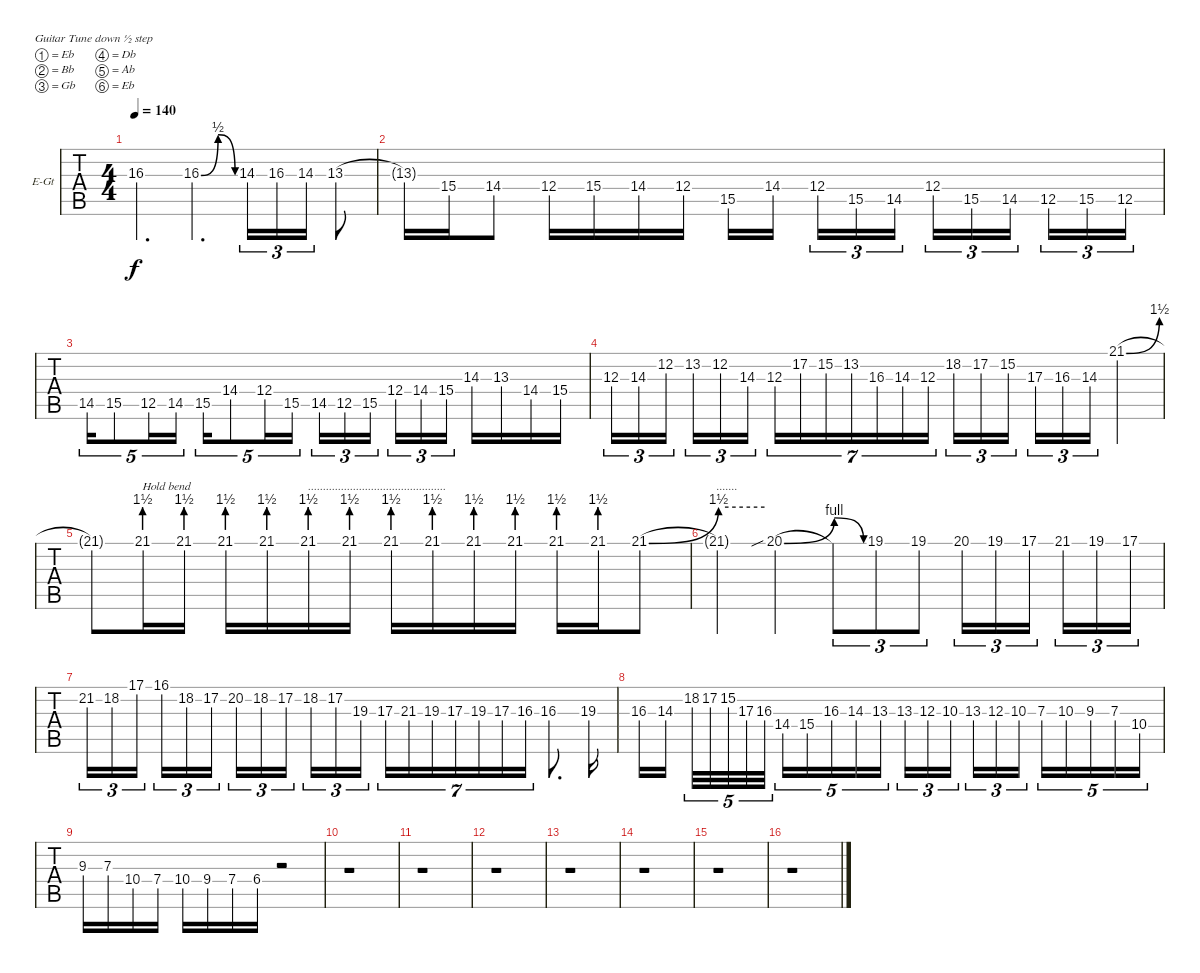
\bracketExtendMode groupsimilarinstruments
\firstSystemTrackNameOrientation horizontal
\otherSystemsTrackNameOrientation horizontal
\track ("Guitare lead - Yngwie Malmsteen" "E-Gt") {instrument overdrivenguitar}
\staff {tabs}
\tuning (Eb4 Bb3 Gb3 Db3 Ab2 Eb2)
\ts (4 4)
\tempo 140
\clef g2
\ks c
16.3{t}.4{d dy f} 16.3{be (bendrelease 0 0 14.399999999999999 2 14.399999999999999 2 60 0)}.4{d} 14.3.16{tu (3 2)} 16.3.16{tu (3 2)} 14.3.16{tu (3 2)} 13.3.8 |
13.3{t}.16 15.4.16 14.4.8 12.4.16 15.4.16 14.4.16 12.4.16 15.5.16 14.4.16 12.4.16{tu (3 2)} 15.5.16{tu (3 2)} 14.5.16{tu (3 2)} 12.4.16{tu (3 2)} 15.5.16{tu (3 2)} 14.5.16{tu (3 2)} 12.5.16{tu (3 2)} 15.5.16{tu (3 2)} 12.5.16{tu (3 2)} |
14.5.16{tu (5 4)} 15.5.8{tu (5 4)} 12.5.16{tu (5 4)} 14.5.16{tu (5 4)} 15.5.16{tu (5 4)} 14.4.8{tu (5 4)} 12.4.16{tu (5 4)} 15.5.16{tu (5 4)} 14.5.16{tu (3 2)} 12.5.16{tu (3 2)} 15.5.16{tu (3 2)} 12.4.16{tu (3 2)} 14.4.16{tu (3 2)} 15.4.16{tu (3 2)} 14.3.16 13.3.16 14.4.16 15.4.16 |
12.3.16{tu (3 2)} 14.3.16{tu (3 2)} 12.2.16{tu (3 2)} 13.2.16{tu (3 2)} 12.2.16{tu (3 2)} 14.3.16{tu (3 2)} 12.3.16{tu (7 4)} 17.2.16{tu (7 4)} 15.2.16{tu (7 4)} 13.2.16{tu (7 4)} 16.3.16{tu (7 4)} 14.3.16{tu (7 4)} 12.3.16{tu (7 4)} 18.2.16{tu (3 2)} 17.2.16{tu (3 2)} 15.2.16{tu (3 2)} 17.3.16{tu (3 2)} 16.3.16{tu (3 2)} 14.3.16{tu (3 2)} 21.1{be (bend 0 0 60 6)}.4 |
21.1{be (hold 0 0 60 0) t}.8 21.1{be (prebend 0 6 60 6)}.16{txt "Hold bend"} 21.1{be (prebend 0 6 60 6)}.16 21.1{be (prebend 0 6 60 6)}.16 21.1{be (prebend 0 6 60 6)}.16 21.1{be (prebend 0 6 60 6)}.16{txt ".............................................."} 21.1{be (prebend 0 6 60 6)}.16 21.1{be (prebend 0 6 60 6)}.16 21.1{be (prebend 0 6 60 6)}.16 21.1{be (prebend 0 6 60 6)}.16 21.1{be (prebend 0 6 60 6)}.16 21.1{be (prebend 0 6 60 6)}.16 21.1{be (prebend 0 6 60 6)}.16 21.1{be (bend 0 0 60 6)}.8 |
21.1{be (hold 0 6 60 6) t}.4{txt "......."} 20.1{be (bend 0 0 60 4) sib}.4 20.1{be (release 0 4 60 0) t}.8{tu (3 2)} 19.1.8{tu (3 2)} 19.1.8{tu (3 2)} 20.1.16{tu (3 2)} 19.1.16{tu (3 2)} 17.1.16{tu (3 2)} 21.1.16{tu (3 2)} 19.1.16{tu (3 2)} 17.1.16{tu (3 2)} |
21.2.16{tu (3 2)} 18.2.16{tu (3 2)} 17.1.16{tu (3 2)} 16.1.16{tu (3 2)} 18.2.16{tu (3 2)} 17.2.16{tu (3 2)} 20.2.16{tu (3 2)} 18.2.16{tu (3 2)} 17.2.16{tu (3 2)} 18.2.16{tu (3 2)} 17.2.16{tu (3 2)} 19.3.16{tu (3 2)} 17.3.16{tu (7 4)} 21.3.16{tu (7 4)} 19.3.16{tu (7 4)} 17.3.16{tu (7 4)} 19.3.16{tu (7 4)} 17.3.16{tu (7 4)} 16.3.16{tu (7 4)} 16.3.8{d} 19.3.16 |
16.3.16 14.3.16 18.2.32{tu (5 4)} 17.2.32{tu (5 4)} 15.2.32{tu (5 4)} 17.3.32{tu (5 4)} 16.3.32{tu (5 4)} 14.4.16{tu (5 4)} 15.4.16{tu (5 4)} 16.3.16{tu (5 4)} 14.3.16{tu (5 4)} 13.3.16{tu (5 4)} 13.3.16{tu (3 2)} 12.3.16{tu (3 2)} 10.3.16{tu (3 2)} 13.3.16{tu (3 2)} 12.3.16{tu (3 2)} 10.3.16{tu (3 2)} 7.3.16{tu (5 4)} 10.3.16{tu (5 4)} 9.3.16{tu (5 4)} 7.3.16{tu (5 4)} 10.4.16{tu (5 4)} |
9.3.16 7.3.16 10.4.16 7.4.16 10.4.16 9.4.16 7.4.16 6.4.16 r.2 |
r.1 |
r.1 |
r.1 |
r.1 |
r.1 |
r.1 |
r.1
